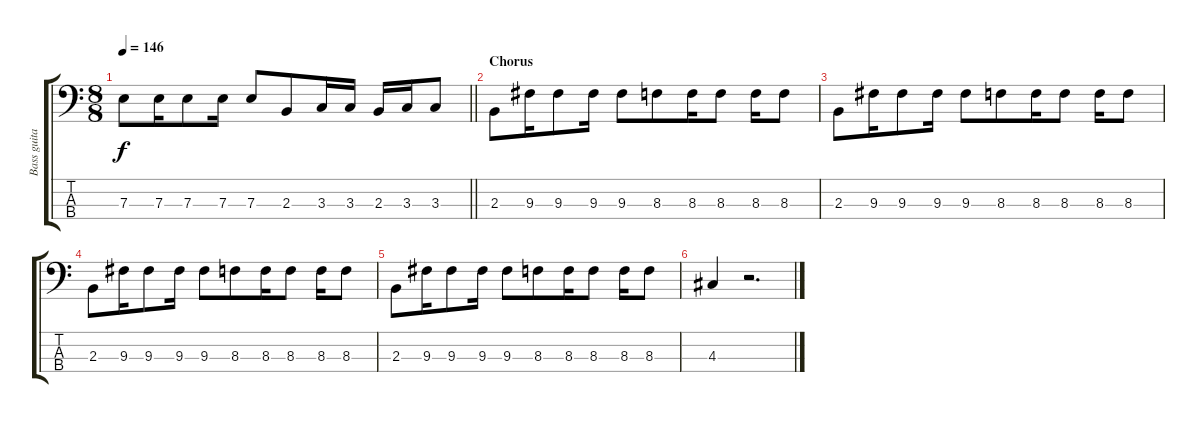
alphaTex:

\track ("Bass guitar" "Bass guita") {instrument electricbassfinger}
\staff {score tabs}
\tuning (G2 D2 A1 E1) {hide}
\ts (8 8)
\tempo 146
\clef f4
\barLineRight lightlight
\ks c
7.3.8{dy f} 7.3.16 7.3.8 7.3.16 7.3.8 2.3.8 3.3.16 3.3.16 2.3.16 3.3.16 3.3.8 |
\section ("" "Chorus")
2.3.8 9.3.16 9.3.8 9.3.16 9.3.8 8.3.8 8.3.16 8.3.8 8.3.16 8.3.8 |
2.3.8 9.3.16 9.3.8 9.3.16 9.3.8 8.3.8 8.3.16 8.3.8 8.3.16 8.3.8 |
2.3.8 9.3.16 9.3.8 9.3.16 9.3.8 8.3.8 8.3.16 8.3.8 8.3.16 8.3.8 |
2.3.8 9.3.16 9.3.8 9.3.16 9.3.8 8.3.8 8.3.16 8.3.8 8.3.16 8.3.8 |
4.3.4 r.2{d}
